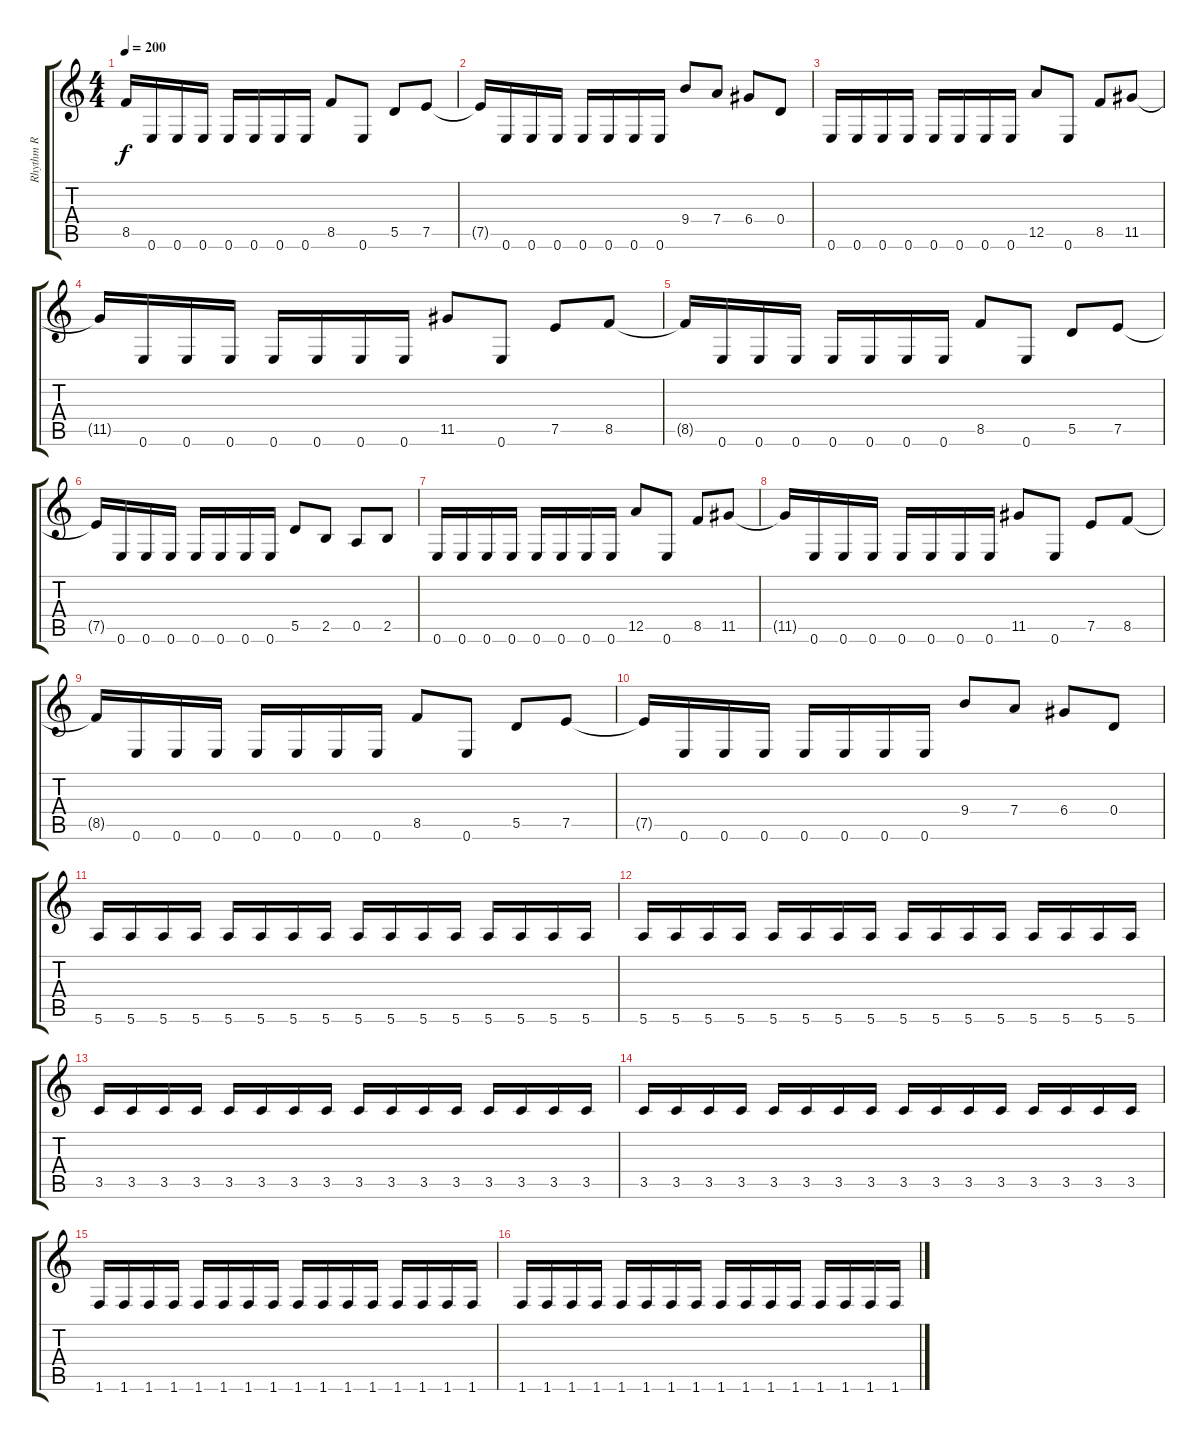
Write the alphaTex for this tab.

\track ("Rhythm R" "Rhythm R") {instrument distortionguitar}
\staff {score tabs}
\tuning (E4 B3 G3 D3 A2 E2) {hide}
\ts (4 4)
\tempo 200
\clef g2
\ks c
8.5{t}.16{dy f} 0.6.16 0.6.16 0.6.16 0.6.16 0.6.16 0.6.16 0.6.16 8.5.8 0.6.8 5.5.8 7.5.8 |
7.5{t}.16 0.6.16 0.6.16 0.6.16 0.6.16 0.6.16 0.6.16 0.6.16 9.4.8 7.4.8 6.4.8 0.4.8 |
0.6.16 0.6.16 0.6.16 0.6.16 0.6.16 0.6.16 0.6.16 0.6.16 12.5.8 0.6.8 8.5.8 11.5.8 |
11.5{t}.16 0.6.16 0.6.16 0.6.16 0.6.16 0.6.16 0.6.16 0.6.16 11.5.8 0.6.8 7.5.8 8.5.8 |
8.5{t}.16 0.6.16 0.6.16 0.6.16 0.6.16 0.6.16 0.6.16 0.6.16 8.5.8 0.6.8 5.5.8 7.5.8 |
7.5{t}.16 0.6.16 0.6.16 0.6.16 0.6.16 0.6.16 0.6.16 0.6.16 5.5.8 2.5.8 0.5.8 2.5.8 |
0.6.16 0.6.16 0.6.16 0.6.16 0.6.16 0.6.16 0.6.16 0.6.16 12.5.8 0.6.8 8.5.8 11.5.8 |
11.5{t}.16 0.6.16 0.6.16 0.6.16 0.6.16 0.6.16 0.6.16 0.6.16 11.5.8 0.6.8 7.5.8 8.5.8 |
8.5{t}.16 0.6.16 0.6.16 0.6.16 0.6.16 0.6.16 0.6.16 0.6.16 8.5.8 0.6.8 5.5.8 7.5.8 |
7.5{t}.16 0.6.16 0.6.16 0.6.16 0.6.16 0.6.16 0.6.16 0.6.16 9.4.8 7.4.8 6.4.8 0.4.8 |
5.6.16 5.6.16 5.6.16 5.6.16 5.6.16 5.6.16 5.6.16 5.6.16 5.6.16 5.6.16 5.6.16 5.6.16 5.6.16 5.6.16 5.6.16 5.6.16 |
5.6.16 5.6.16 5.6.16 5.6.16 5.6.16 5.6.16 5.6.16 5.6.16 5.6.16 5.6.16 5.6.16 5.6.16 5.6.16 5.6.16 5.6.16 5.6.16 |
3.5.16 3.5.16 3.5.16 3.5.16 3.5.16 3.5.16 3.5.16 3.5.16 3.5.16 3.5.16 3.5.16 3.5.16 3.5.16 3.5.16 3.5.16 3.5.16 |
3.5.16 3.5.16 3.5.16 3.5.16 3.5.16 3.5.16 3.5.16 3.5.16 3.5.16 3.5.16 3.5.16 3.5.16 3.5.16 3.5.16 3.5.16 3.5.16 |
1.6.16 1.6.16 1.6.16 1.6.16 1.6.16 1.6.16 1.6.16 1.6.16 1.6.16 1.6.16 1.6.16 1.6.16 1.6.16 1.6.16 1.6.16 1.6.16 |
1.6.16 1.6.16 1.6.16 1.6.16 1.6.16 1.6.16 1.6.16 1.6.16 1.6.16 1.6.16 1.6.16 1.6.16 1.6.16 1.6.16 1.6.16 1.6.16
